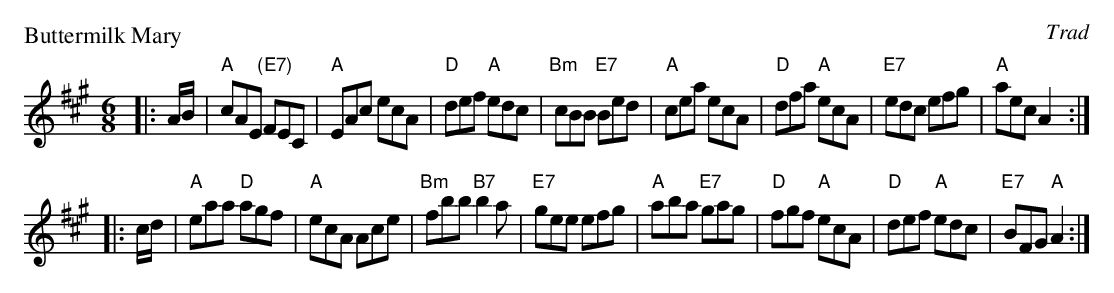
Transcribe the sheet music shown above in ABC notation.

X:1
P: Buttermilk Mary
O: Trad
M: 6/8
L: 1/8
K: A
|: A/B/ \
| "A"cAE "(E7)"FEC | "A"EAc ecA | "D"def "A"edc | "Bm"cBB "E7"Bed \
| "A"cea ecA | "D"dfa "A"ecA | "E7"edc efg | "A"aec A2 :|
|: c/d/ \
| "A"eaa "D"agf | "A"ecA Ace | "Bm"fbb "B7"b2a | "E7"gee efg \
| "A"aba "E7"gag | "D"fgf "A"ecA | "D"def "A"edc | "E7"BFG "A"A2 :|
